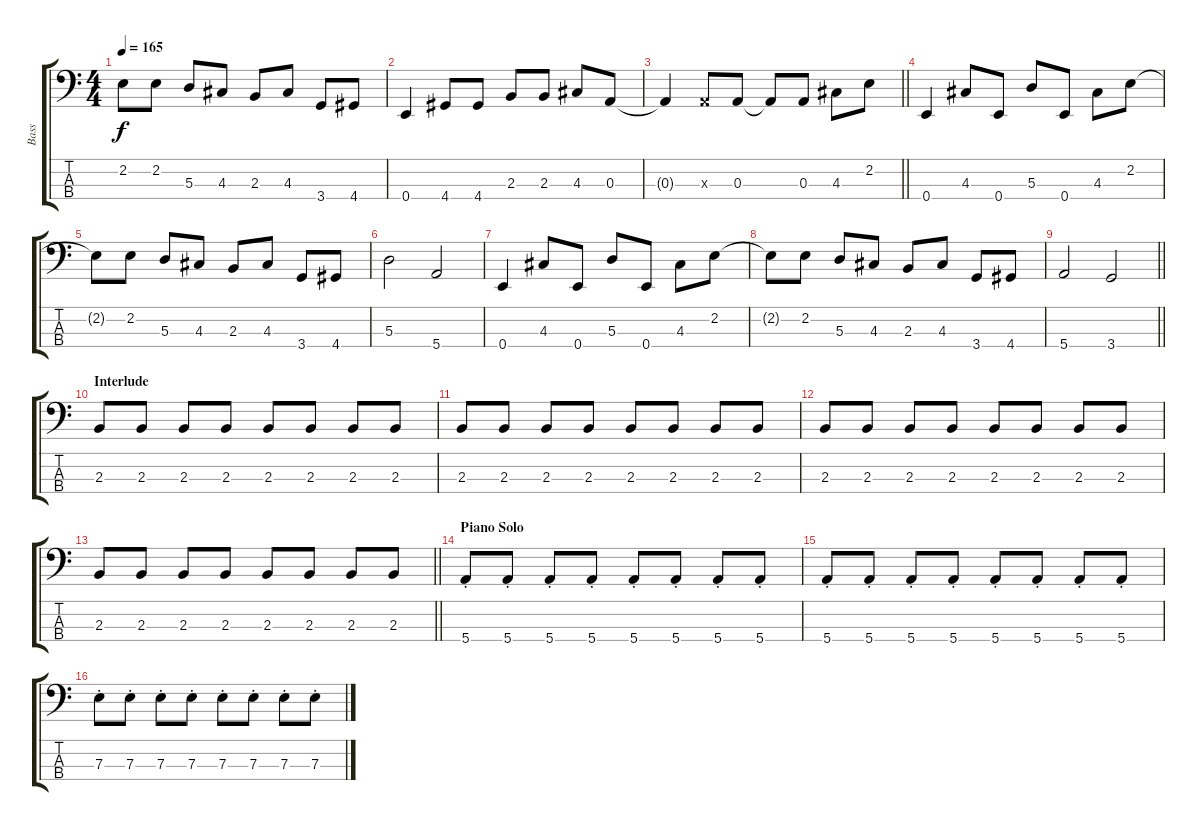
\track ("Bass" "Bass") {instrument electricbassfinger}
\staff {score tabs}
\tuning (G2 D2 A1 E1) {hide}
\ts (4 4)
\tempo 165
\clef f4
\ks c
2.2{t}.8{dy f} 2.2.8 5.3.8 4.3.8 2.3.8 4.3.8 3.4.8 4.4.8 |
0.4.4 4.4.8 4.4.8 2.3.8 2.3.8 4.3.8 0.3.8 |
\barLineRight lightlight
0.3{t}.4 0.3{x}.8 0.3.8 0.3{t}.8 0.3.8 4.3.8 2.2.8 |
0.4.4 4.3.8 0.4.8 5.3.8 0.4.8 4.3.8 2.2.8 |
2.2{t}.8 2.2.8 5.3.8 4.3.8 2.3.8 4.3.8 3.4.8 4.4.8 |
5.3.2 5.4.2 |
0.4.4 4.3.8 0.4.8 5.3.8 0.4.8 4.3.8 2.2.8 |
2.2{t}.8 2.2.8 5.3.8 4.3.8 2.3.8 4.3.8 3.4.8 4.4.8 |
\barLineRight lightlight
5.4.2 3.4.2 |
\section ("" "Interlude")
2.3.8 2.3.8 2.3.8 2.3.8 2.3.8 2.3.8 2.3.8 2.3.8 |
2.3.8 2.3.8 2.3.8 2.3.8 2.3.8 2.3.8 2.3.8 2.3.8 |
2.3.8 2.3.8 2.3.8 2.3.8 2.3.8 2.3.8 2.3.8 2.3.8 |
\barLineRight lightlight
2.3.8 2.3.8 2.3.8 2.3.8 2.3.8 2.3.8 2.3.8 2.3.8 |
\section ("" "Piano Solo")
5.4{st}.8 5.4{st}.8 5.4{st}.8 5.4{st}.8 5.4{st}.8 5.4{st}.8 5.4{st}.8 5.4{st}.8 |
5.4{st}.8 5.4{st}.8 5.4{st}.8 5.4{st}.8 5.4{st}.8 5.4{st}.8 5.4{st}.8 5.4{st}.8 |
7.3{st}.8 7.3{st}.8 7.3{st}.8 7.3{st}.8 7.3{st}.8 7.3{st}.8 7.3{st}.8 7.3{st}.8
